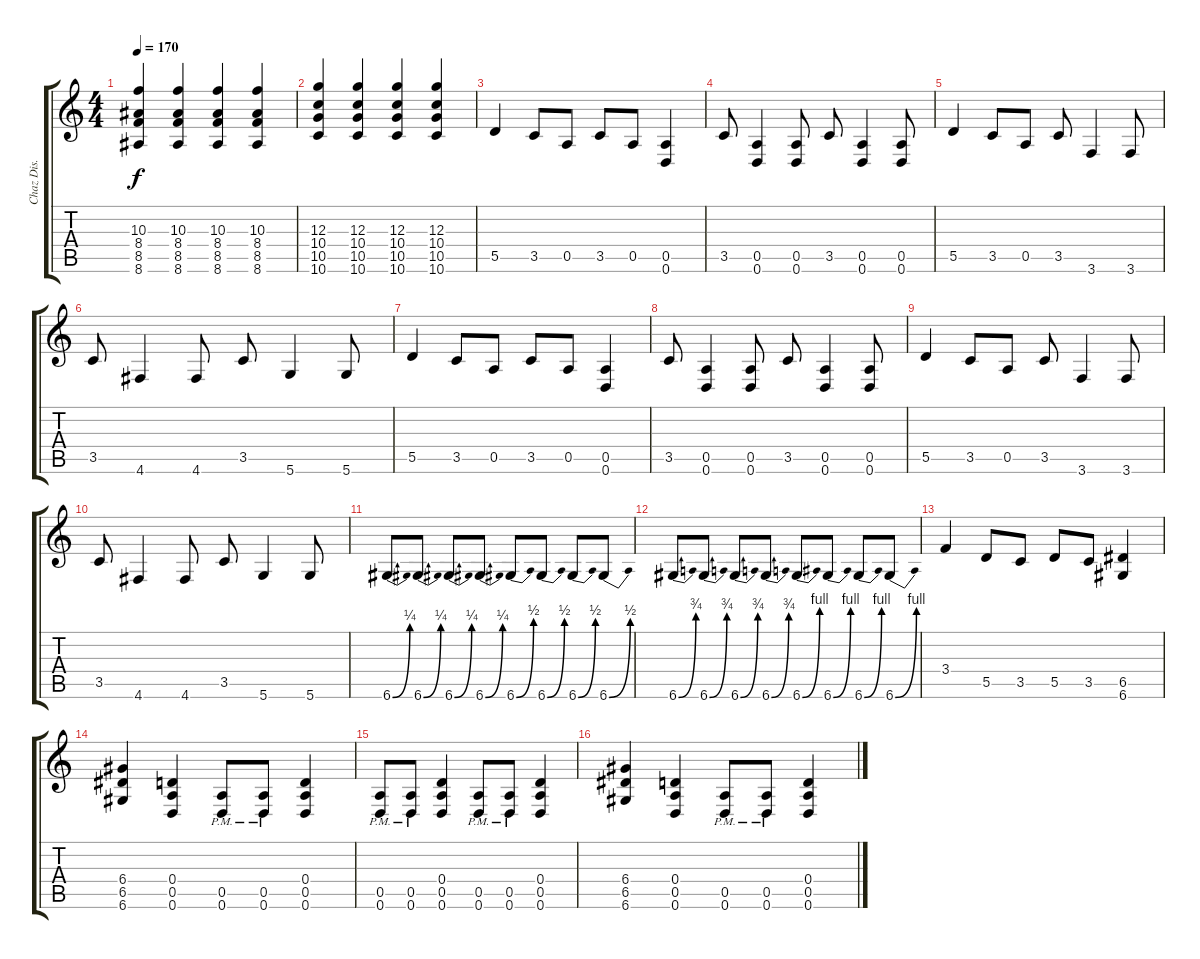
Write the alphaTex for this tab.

\track ("Chaz Dis." "Chaz Dis.") {instrument distortionguitar}
\staff {score tabs}
\tuning (E4 B3 G3 D3 A2 D2) {hide}
\ts (4 4)
\tempo 170
\clef g2
\ks c
(10.3 8.4 8.5 8.6).4{dy f} (10.3 8.4 8.5 8.6).4 (10.3 8.4 8.5 8.6).4 (10.3 8.4 8.5 8.6).4 |
(12.3 10.4 10.5 10.6).4 (12.3 10.4 10.5 10.6).4 (12.3 10.4 10.5 10.6).4 (12.3 10.4 10.5 10.6).4 |
5.5.4 3.5.8 0.5.8 3.5.8 0.5.8 (0.5 0.6).4 |
3.5.8 (0.5 0.6).4 (0.5 0.6).8 3.5.8 (0.5 0.6).4 (0.5 0.6).8 |
5.5.4 3.5.8 0.5.8 3.5.8 3.6.4 3.6.8 |
3.5.8 4.6.4 4.6.8 3.5.8 5.6.4 5.6.8 |
5.5.4 3.5.8 0.5.8 3.5.8 0.5.8 (0.5 0.6).4 |
3.5.8 (0.5 0.6).4 (0.5 0.6).8 3.5.8 (0.5 0.6).4 (0.5 0.6).8 |
5.5.4 3.5.8 0.5.8 3.5.8 3.6.4 3.6.8 |
3.5.8 4.6.4 4.6.8 3.5.8 5.6.4 5.6.8 |
6.6{be (bend 0 0 60 1)}.8 6.6{be (bend 0 0 60 1)}.8 6.6{be (bend 0 0 60 1)}.8 6.6{be (bend 0 0 60 1)}.8 6.6{be (bend 0 0 60 2)}.8 6.6{be (bend 0 0 60 2)}.8 6.6{be (bend 0 0 60 2)}.8 6.6{be (bend 0 0 60 2)}.8 |
6.6{be (bend 0 0 60 3)}.8 6.6{be (bend 0 0 60 3)}.8 6.6{be (bend 0 0 60 3)}.8 6.6{be (bend 0 0 60 3)}.8 6.6{be (bend 0 0 60 4)}.8 6.6{be (bend 0 0 60 4)}.8 6.6{be (bend 0 0 60 4)}.8 6.6{be (bend 0 0 60 4)}.8 |
3.4.4 5.5.8 3.5.8 5.5.8 3.5.8 (6.5 6.6).4 |
(6.4 6.5 6.6).4 (0.4 0.5 0.6).4 (0.5{pm} 0.6{pm}).8 (0.5{pm} 0.6{pm}).8 (0.4 0.5 0.6).4 |
(0.5{pm} 0.6{pm}).8 (0.5{pm} 0.6{pm}).8 (0.4 0.5 0.6).4 (0.5{pm} 0.6{pm}).8 (0.5{pm} 0.6{pm}).8 (0.4 0.5 0.6).4 |
(6.4 6.5 6.6).4 (0.4 0.5 0.6).4 (0.5{pm} 0.6{pm}).8 (0.5{pm} 0.6{pm}).8 (0.4 0.5 0.6).4
